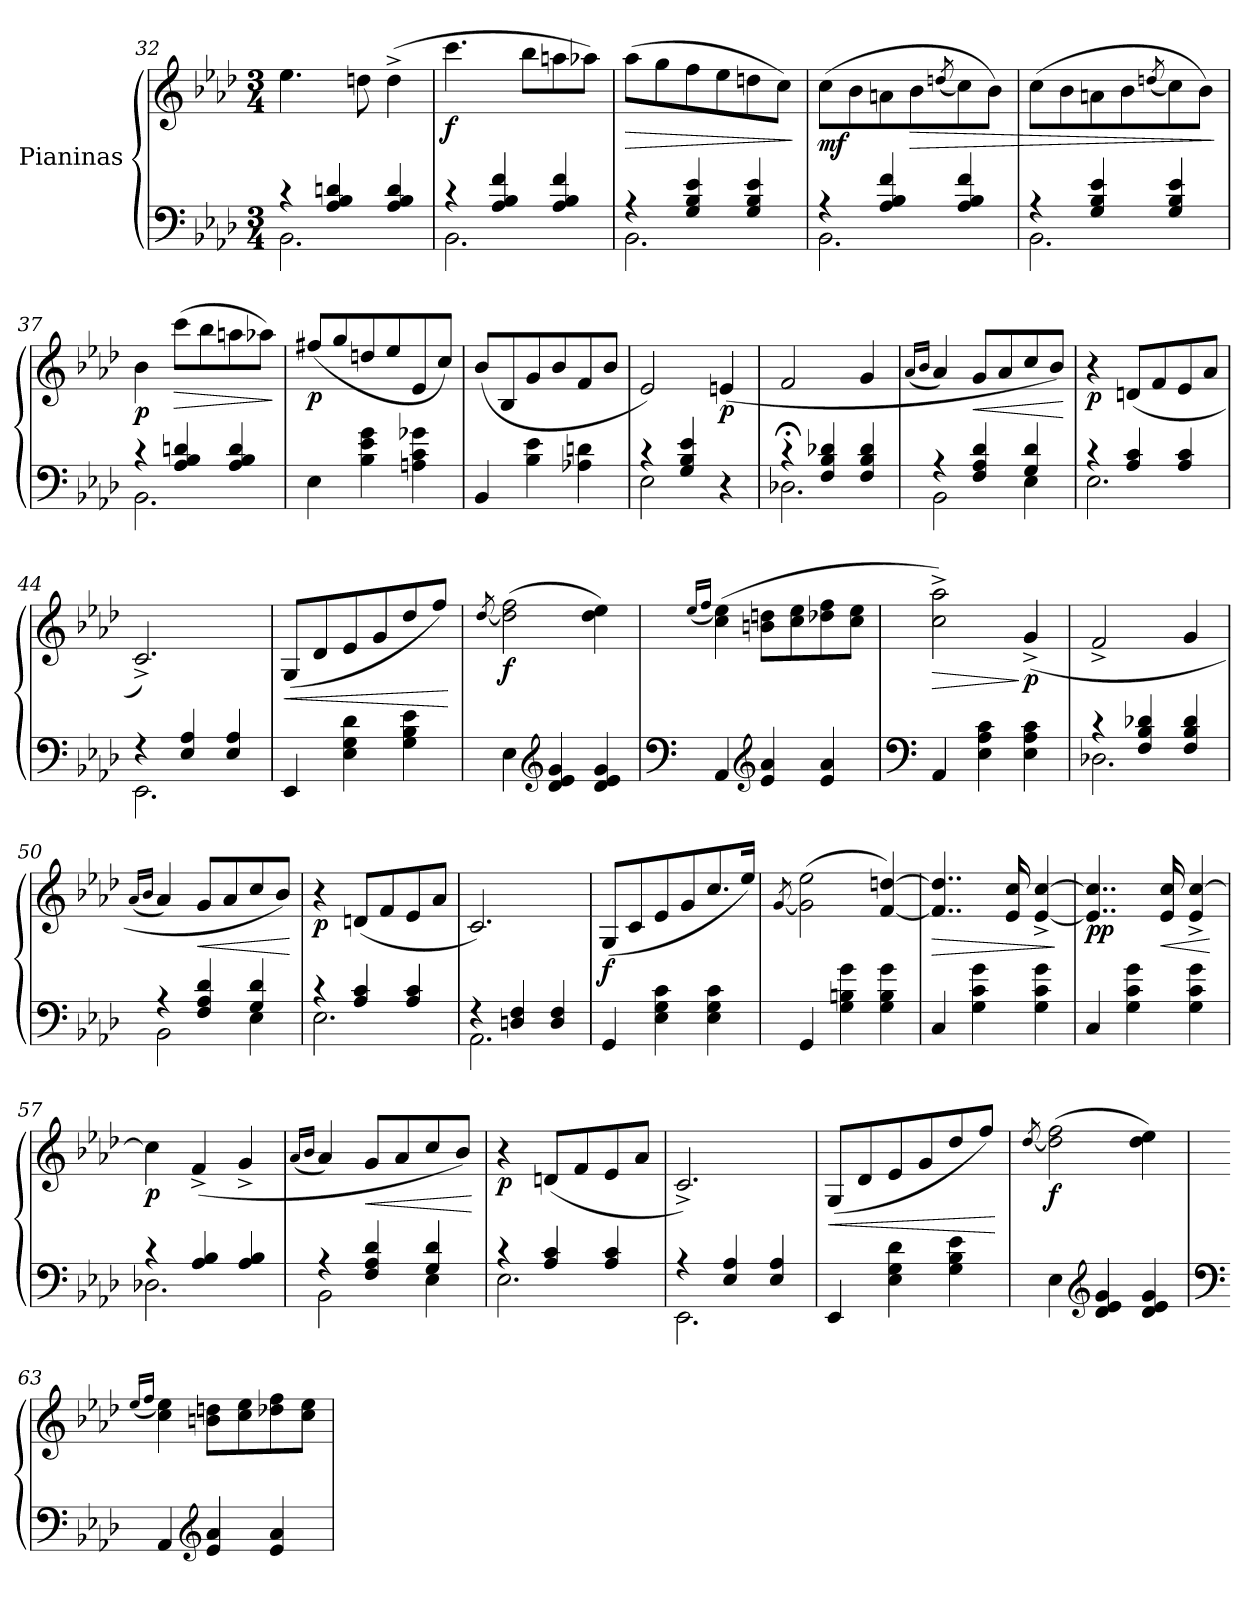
**kern	**kern	**dynam
*part1	*part1	*part1
*staff2	*staff1	*staff1/2
*I"Pianinas	*	*
*clefF4	*clefG2	*
*k[b-e-a-d-]	*k[b-e-a-d-]	*
*M3/4	*M3/4	*
=32	=32	=32
*^	*	*
4r	2.BB-\	4.ee-\	.
4A-/ 4B-/ 4dn/	.	.	.
.	.	8ddn\	.
4A-/ 4B-/ 4d/	.	(4dd^\	.
=33	=33	=33	=33
!	!	!	!LO:DY:b
4r	2.BB-\	4.ccc\	f
4A-/ 4B-/ 4f/	.	.	.
.	.	8bb-\L	.
4A-/ 4B-/ 4f/	.	8aan\	.
.	.	8aa-X\J)	.
!!LO:LB:g=z
=34	=34	=34	=34
!	!	!	!LO:HP:b
4r	2.BB-\	(8aa-\L	>
.	.	8gg\	.
4G/ 4B-/ 4e-/	.	8ff\	.
.	.	8ee-\	.
4G/ 4B-/ 4e-/	.	8ddn\	.
.	.	8cc\J)	.
*v	*v	*	*
.	.	]
=35	=35	=35
*^	*	*
!	!	!	!LO:DY:b
4r	2.BB-\	(8cc\L	mf
.	.	8b-\	.
4A-/ 4B-/ 4f/	.	8an\	.
!	!	!	!LO:HP:b
.	.	8b-\	>
.	.	(8qddn/	.
4A-/ 4B-/ 4f/	.	8cc\)	.
.	.	8b-\J)	.
=36	=36	=36	=36
4r	2.BB-\	(8cc\L	.
.	.	8b-\	.
4G/ 4B-/ 4e-/	.	8an\	.
.	.	8b-\	.
.	.	(8qddn/	.
4G/ 4B-/ 4e-/	.	8cc\)	.
.	.	8b-\J)	.
*v	*v	*	*
.	.	]
=37	=37	=37
*^	*	*
!	!	!	!LO:DY:b
4r	2.BB-\	4b-\	p
!	!	!	!LO:HP:b
4A-/ 4B-/ 4dn/	.	(8ccc\L	>
.	.	8bb-\	.
4A-/ 4B-/ 4d/	.	8aan\	.
.	.	8aa-X\J)	.
*v	*v	*	*
.	.	]
=38	=38	=38
!	!	!LO:DY:b
4E-\	(8ff#X/L	p
.	8gg/	.
4B-\ 4e-\ 4g\	8ddn/	.
.	8ee-/	.
4An\ 4c\ 4g-X\	8e-/	.
.	8cc/J)	.
!!LO:LB:g=z
=39	=39	=39
4BB-/	(8b-/L	.
.	8B-/	.
4B-\ 4e-\	8g/	.
.	8b-/	.
4A-X\ 4dn\	8f/	.
.	8b-/J	.
=40	=40	=40
*^	*	*
4r	2E-\	2e-/)	.
4G/ 4B-/ 4e-/	.	.	.
!	!	!	!LO:DY:b
4r	4ryy	(4en/	p
=41	=41	=41	=41
*	*	*MM144	*
4r;<	2.D-X\	2f/	.
4F/ 4B-/ 4d-X/	.	.	.
4F/ 4B-/ 4d-/	.	4g/	.
=42	=42	=42	=42
.	.	(16qa-/LL	.
.	.	16qb-/JJ	.
4r	2BB-\	4a-/)	.
!	!	!	!LO:HP:b
4F/ 4A-/ 4d-/	.	8g/L	<
.	.	8a-/	.
4G/ 4d-/	4E-\	8cc/	.
.	.	8b-/J)	.
*v	*v	*	*
.	.	[
=43	=43	=43
*^	*	*
!	!	!	!LO:DY:b
4r	2.E-\	4r	p
4A-/ 4c/	.	(8dn/L	.
.	.	8f/	.
4A-/ 4c/	.	8e-/	.
.	.	8a-/J	.
=44	=44	=44	=44
4r	2.EE-\	2.c^/)	.
4E-/ 4A-/	.	.	.
4E-/ 4A-/	.	.	.
*v	*v	*	*
=45	=45	=45
!	!	!LO:HP:b
4EE-/	(8G/L	<
.	8d-/	.
4E-\ 4G\ 4d-\	8e-/	.
.	8g/	.
4G\ 4B-\ 4e-\	8dd-/	.
.	8ff/J)	.
.	.	[
!!LO:LB:g=z
=46	=46	=46
.	[8qdd-/	.
!	!	!LO:DY:b
4E-\	(2dd-\] 2ff\	f
*clefG2	*	*
4d-/ 4e-/ 4g/	.	.
4d-/ 4e-/ 4g/	4dd-\ 4ee-\)	.
=47	=47	=47
*clefF4	*	*
.	(16qee-/LL	.
.	16qff/JJ	.
4AA-/	(4cc\ 4ee-\)	.
*clefG2	*	*
4e-/ 4a-/	8bn\ 8ddn\L	.
.	8cc\ 8ee-\	.
4e-/ 4a-/	8dd-X\ 8ff\	.
.	8cc\ 8ee-\J	.
=48	=48	=48
*clefF4	*	*
!	!	!LO:HP:b
4AA-/	2cc\^ 2aa-\^)	>
4E-\ 4A-\ 4c\	.	.
!	!	!LO:DY:n=1:b
4E-\ 4A-\ 4c\	(4g^/	] p
=49	=49	=49
*^	*	*
4r	2.D-X\	2f^/	.
4F/ 4B-/ 4d-X/	.	.	.
4F/ 4B-/ 4d-/	.	4g/	.
=50	=50	=50	=50
.	.	(16qa-/LL	.
.	.	16qb-/JJ	.
4r	2BB-\	4a-/)	.
!	!	!	!LO:HP:b
4F/ 4A-/ 4d-/	.	8g/L	<
.	.	8a-/	.
4G/ 4d-/	4E-\	8cc/	.
.	.	8b-/J)	.
*v	*v	*	*
.	.	[
=51	=51	=51
*^	*	*
!	!	!	!LO:DY:b
4r	2.E-\	4r	p
4A-/ 4c/	.	(8dn/L	.
.	.	8f/	.
4A-/ 4c/	.	8e-/	.
.	.	8a-/J	.
!!LO:LB:g=z
=52	=52	=52	=52
4r	2.AA-\	2.c/)	.
4Dn/ 4F/	.	.	.
4D/ 4F/	.	.	.
*v	*v	*	*
=53	=53	=53
!	!	!LO:DY:b
4GG/	(8G/L	f
.	8c/	.
4E-\ 4G\ 4c\	8e-/	.
.	8g/	.
4E-\ 4G\ 4c\	8.cc/	.
.	16ee-/Jk)	.
=54	=54	=54
.	[8qg/	.
4GG/	(2g\] 2ee-\	.
4G\ 4Bn\ 4g\	.	.
4G\ 4B\ 4g\	[4f/ [4ddn/)	.
=55	=55	=55
!	!	!LO:HP:b
4C/	4..f/] 4..dd/]	>
4G\ 4c\ 4g\	.	.
.	16e-/ 16cc/	.
4G\ 4c\ 4g\	[4e-/^ [4cc/^	.
.	.	]
=56	=56	=56
!	!	!LO:DY:b
4C/	4..e-/] 4..cc/]	pp
4G\ 4c\ 4g\	.	.
!	!	!LO:HP:b
.	16e-/ 16cc/	<
4G\ 4c\ 4g\	4e-/^ [4cc/^	.
.	.	[
=57	=57	=57
*^	*	*
!	!	!	!LO:DY:b
4r	2.D-X\	4cc\]	p
4A-/ 4B-/	.	(4f^/	.
4A-/ 4B-/	.	4g^/	.
=58	=58	=58	=58
.	.	(16qa-/LL	.
.	.	16qb-/JJ	.
4r	2BB-\	4a-/)	.
!	!	!	!LO:HP:b
4F/ 4A-/ 4d-/	.	8g/L	<
.	.	8a-/	.
4G/ 4d-/	4E-\	8cc/	.
.	.	8b-/J)	.
*v	*v	*	*
.	.	[
!!LO:PB:g=z
=59	=59	=59
*^	*	*
!	!	!	!LO:DY:b
4r	2.E-\	4r	p
4A-/ 4c/	.	(8dn/L	.
.	.	8f/	.
4A-/ 4c/	.	8e-/	.
.	.	8a-/J	.
=60	=60	=60	=60
4r	2.EE-\	2.c^/)	.
4E-/ 4A-/	.	.	.
4E-/ 4A-/	.	.	.
*v	*v	*	*
=61	=61	=61
!	!	!LO:HP:b
4EE-/	(8G/L	<
.	8d-/	.
4E-\ 4G\ 4d-\	8e-/	.
.	8g/	.
4G\ 4B-\ 4e-\	8dd-/	.
.	8ff/J)	.
.	.	[
=62	=62	=62
.	[8qdd-/	.
!	!	!LO:DY:b
4E-\	(2dd-\] 2ff\	f
*clefG2	*	*
4d-/ 4e-/ 4g/	.	.
4d-/ 4e-/ 4g/	4dd-\ 4ee-\)	.
=63	=63	=63
*clefF4	*	*
.	(16qee-/LL	.
.	16qff/JJ	.
4AA-/	4cc\ 4ee-\)	.
*clefG2	*	*
4e-/ 4a-/	8bn\ 8ddn\L	.
.	8cc\ 8ee-\	.
4e-/ 4a-/	8dd-X\ 8ff\	.
.	8cc\ 8ee-\J	.
=	=	=
*-	*-	*-
